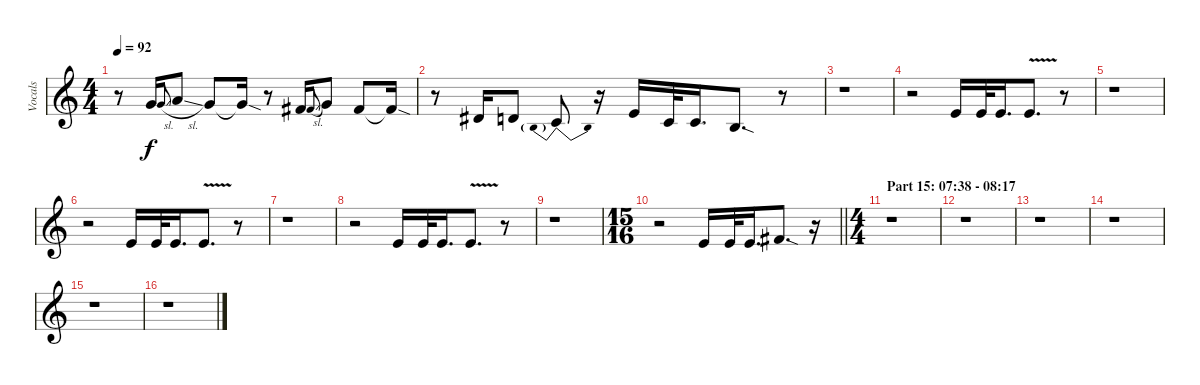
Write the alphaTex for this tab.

\track ("Vocals" "Vocals") {instrument lead2sawtooth}
\staff {score}
\tuning (E4 B3 G3 D3 A2 E2) {hide}
\ts (4 4)
\tempo 92
\clef g2
\ks c
r.8{dy f} 8.2.16 8.2{sl}.8{gr onbeat} 10.2{sl}.8 8.2.8 8.2{sod t}.16 r.8 7.2.16 7.2{sl}.8{gr onbeat} 8.2.8 7.2.8 7.2{sod t}.16 |
r.8 8.3.16 5.3{be (custom 0 4 15 4 45 0 60 0)}.8 4.3{be (prebendrelease 0 2 60 0)}.8 r.16 5.2.16 5.3.32 5.3.16{d} 4.3{sod}.8{d} r.8 |
r.1 |
r.2 5.2.16 5.2.32 5.2.16{d} 5.2{v}.8{d} r.8 |
r.1 |
r.2 5.2.16 5.2.32 5.2.16{d} 5.2{v}.8{d} r.8 |
r.1 |
r.2 5.2.16 5.2.32 5.2.16{d} 5.2{v}.8{d} r.8 |
r.1 |
\ts (15 16)
\barLineRight lightlight
r.2 5.2.16 5.2.32 5.2.16{d} 7.2{sod}.8{d} r.16 |
\ts (4 4)
\section ("" "Part 15: 07:38 - 08:17")
r.1 |
r.1 |
r.1 |
r.1 |
r.1 |
r.1
